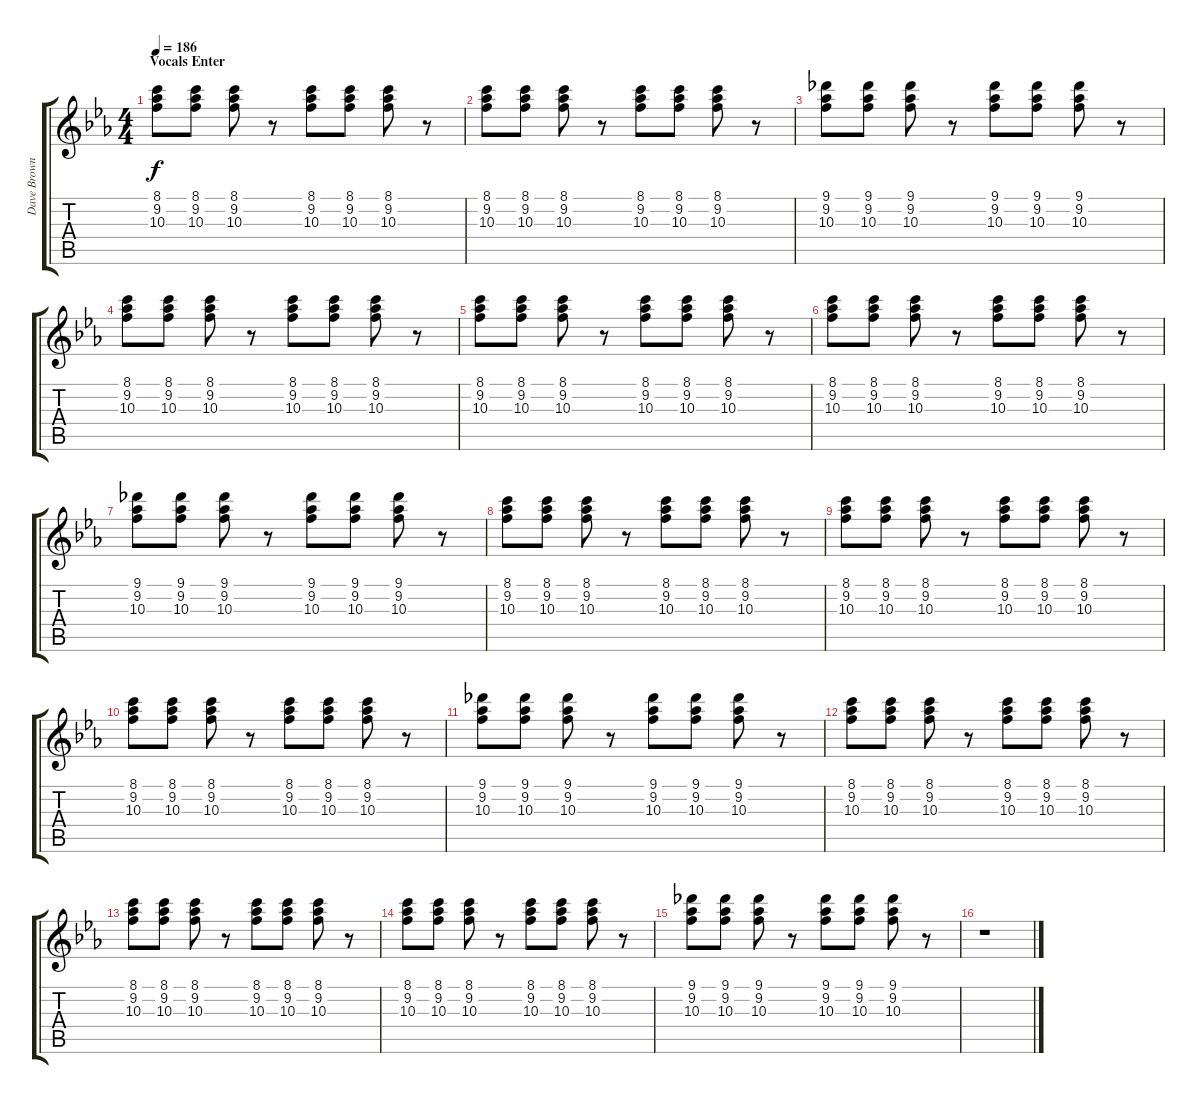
\track ("Dave Brownsound (Lead)" "Dave Brown") {instrument distortionguitar}
\staff {score tabs}
\tuning (E4 B3 G3 D3 A2 E2) {hide}
\ts (4 4)
\section ("" "Vocals Enter")
\tempo 186
\clef g2
\ks eb
(8.1 9.2 10.3).8{dy f} (8.1 9.2 10.3).8 (8.1 9.2 10.3).8 r.8 (8.1 9.2 10.3).8 (8.1 9.2 10.3).8 (8.1 9.2 10.3).8 r.8 |
(8.1 9.2 10.3).8 (8.1 9.2 10.3).8 (8.1 9.2 10.3).8 r.8 (8.1 9.2 10.3).8 (8.1 9.2 10.3).8 (8.1 9.2 10.3).8 r.8 |
(9.1 9.2 10.3).8 (9.1 9.2 10.3).8 (9.1 9.2 10.3).8 r.8 (9.1 9.2 10.3).8 (9.1 9.2 10.3).8 (9.1 9.2 10.3).8 r.8 |
(8.1 9.2 10.3).8 (8.1 9.2 10.3).8 (8.1 9.2 10.3).8 r.8 (8.1 9.2 10.3).8 (8.1 9.2 10.3).8 (8.1 9.2 10.3).8 r.8 |
(8.1 9.2 10.3).8 (8.1 9.2 10.3).8 (8.1 9.2 10.3).8 r.8 (8.1 9.2 10.3).8 (8.1 9.2 10.3).8 (8.1 9.2 10.3).8 r.8 |
(8.1 9.2 10.3).8 (8.1 9.2 10.3).8 (8.1 9.2 10.3).8 r.8 (8.1 9.2 10.3).8 (8.1 9.2 10.3).8 (8.1 9.2 10.3).8 r.8 |
(9.1 9.2 10.3).8 (9.1 9.2 10.3).8 (9.1 9.2 10.3).8 r.8 (9.1 9.2 10.3).8 (9.1 9.2 10.3).8 (9.1 9.2 10.3).8 r.8 |
(8.1 9.2 10.3).8 (8.1 9.2 10.3).8 (8.1 9.2 10.3).8 r.8 (8.1 9.2 10.3).8 (8.1 9.2 10.3).8 (8.1 9.2 10.3).8 r.8 |
(8.1 9.2 10.3).8 (8.1 9.2 10.3).8 (8.1 9.2 10.3).8 r.8 (8.1 9.2 10.3).8 (8.1 9.2 10.3).8 (8.1 9.2 10.3).8 r.8 |
(8.1 9.2 10.3).8 (8.1 9.2 10.3).8 (8.1 9.2 10.3).8 r.8 (8.1 9.2 10.3).8 (8.1 9.2 10.3).8 (8.1 9.2 10.3).8 r.8 |
(9.1 9.2 10.3).8 (9.1 9.2 10.3).8 (9.1 9.2 10.3).8 r.8 (9.1 9.2 10.3).8 (9.1 9.2 10.3).8 (9.1 9.2 10.3).8 r.8 |
(8.1 9.2 10.3).8 (8.1 9.2 10.3).8 (8.1 9.2 10.3).8 r.8 (8.1 9.2 10.3).8 (8.1 9.2 10.3).8 (8.1 9.2 10.3).8 r.8 |
(8.1 9.2 10.3).8 (8.1 9.2 10.3).8 (8.1 9.2 10.3).8 r.8 (8.1 9.2 10.3).8 (8.1 9.2 10.3).8 (8.1 9.2 10.3).8 r.8 |
(8.1 9.2 10.3).8 (8.1 9.2 10.3).8 (8.1 9.2 10.3).8 r.8 (8.1 9.2 10.3).8 (8.1 9.2 10.3).8 (8.1 9.2 10.3).8 r.8 |
(9.1 9.2 10.3).8 (9.1 9.2 10.3).8 (9.1 9.2 10.3).8 r.8 (9.1 9.2 10.3).8 (9.1 9.2 10.3).8 (9.1 9.2 10.3).8 r.8 |
r.1
